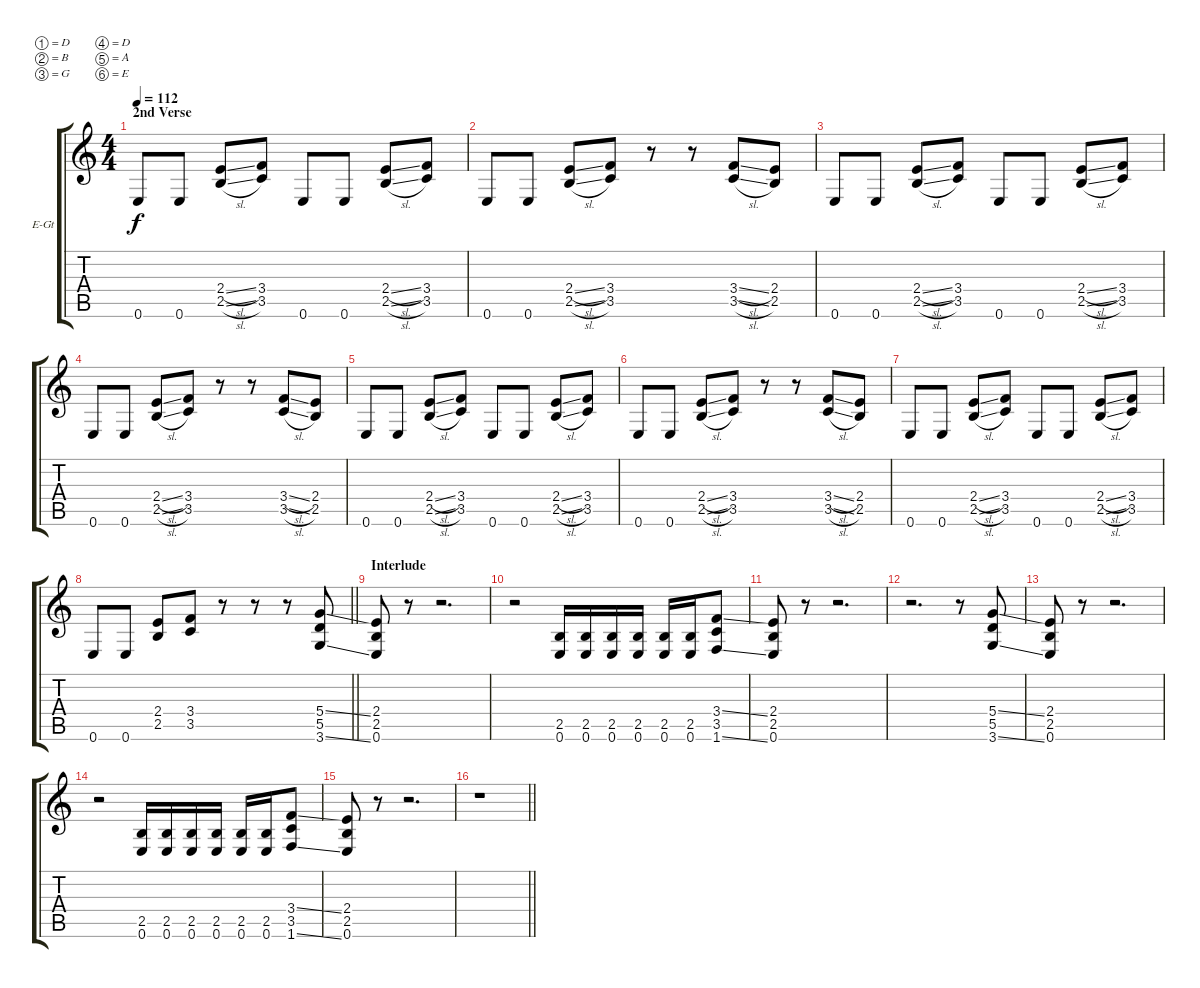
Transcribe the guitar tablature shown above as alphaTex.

\bracketExtendMode groupsimilarinstruments
\firstSystemTrackNameOrientation horizontal
\otherSystemsTrackNameOrientation horizontal
\track ("Guitar II" "E-Gt") {instrument distortionguitar}
\staff {score tabs}
\tuning (D4 B3 G3 D3 A2 E2)
\ts (4 4)
\section ("" "2nd Verse")
\tempo 112
\clef g2
\ks c
0.6.8{dy f} 0.6.8 (2.4{sl} 2.5{sl}).8 (3.4 3.5).8 0.6.8 0.6.8 (2.4{sl} 2.5{sl}).8 (3.4 3.5).8 |
0.6.8 0.6.8 (2.4{sl} 2.5{sl}).8 (3.4 3.5).8 r.8 r.8 (3.4{sl} 3.5{sl}).8 (2.4 2.5).8 |
0.6.8 0.6.8 (2.4{sl} 2.5{sl}).8 (3.4 3.5).8 0.6.8 0.6.8 (2.4{sl} 2.5{sl}).8 (3.4 3.5).8 |
0.6.8 0.6.8 (2.4{sl} 2.5{sl}).8 (3.4 3.5).8 r.8 r.8 (3.4{sl} 3.5{sl}).8 (2.4 2.5).8 |
0.6.8 0.6.8 (2.4{sl} 2.5{sl}).8 (3.4 3.5).8 0.6.8 0.6.8 (2.4{sl} 2.5{sl}).8 (3.4 3.5).8 |
0.6.8 0.6.8 (2.4{sl} 2.5{sl}).8 (3.4 3.5).8 r.8 r.8 (3.4{sl} 3.5{sl}).8 (2.4 2.5).8 |
0.6.8 0.6.8 (2.4{sl} 2.5{sl}).8 (3.4 3.5).8 0.6.8 0.6.8 (2.4{sl} 2.5{sl}).8 (3.4 3.5).8 |
\barLineRight lightlight
0.6.8 0.6.8 (2.5 2.4).8 (3.5 3.4).8 r.8 r.8 r.8 (5.4{ss} 5.5 3.6{ss}).8 |
\section ("" "Interlude")
(2.4 2.5 0.6).8 r.8 r.2{d} |
r.2 (2.5 0.6).16 (2.5 0.6).16 (2.5 0.6).16 (2.5 0.6).16 (2.5 0.6).16 (2.5 0.6).16 (3.4{ss} 3.5 1.6{ss}).8 |
(2.4 2.5 0.6).8 r.8 r.2{d} |
r.2{d} r.8 (5.4{ss} 5.5 3.6{ss}).8 |
(2.4 2.5 0.6).8 r.8 r.2{d} |
r.2 (2.5 0.6).16 (2.5 0.6).16 (2.5 0.6).16 (2.5 0.6).16 (2.5 0.6).16 (2.5 0.6).16 (3.4{ss} 3.5 1.6{ss}).8 |
(2.4 2.5 0.6).8 r.8 r.2{d} |
\barLineRight lightlight
r.1
